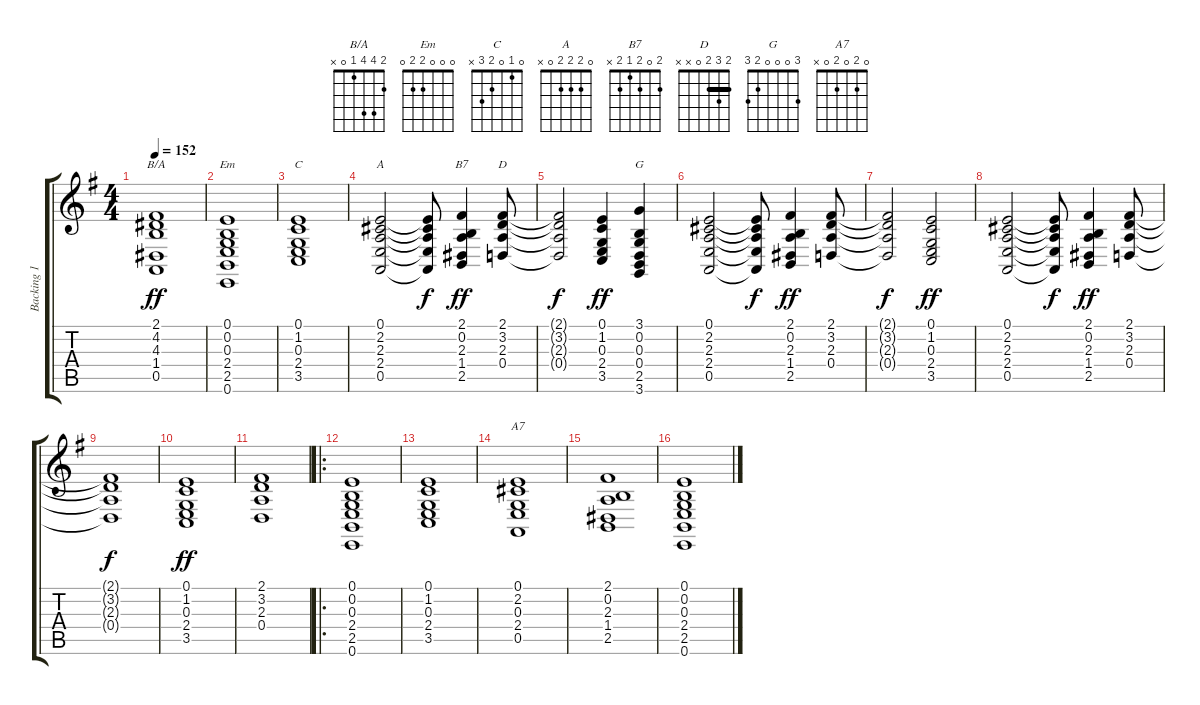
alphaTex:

\track ("Backing 1" "Backing 1") {instrument stringensemble2}
\staff {score tabs}
\tuning (E4 B3 G3 D3 A2 E2) {hide}
\chord ("B/A" 2 4 4 1 0 x)
\chord ("Em" 0 0 0 2 2 0)
\chord ("C" 0 1 0 2 3 x)
\chord ("A" 0 2 2 2 0 x)
\chord ("B7" 2 0 2 1 2 x)
\chord ("D" 2 3 2 0 x x) {barre 2}
\chord ("G" 3 0 0 0 2 3)
\chord ("A7" 0 2 0 2 0 x)
\ts (4 4)
\tempo 152
\clef g2
\ks g
(2.1 4.2 4.3 1.4 0.5).1{ch "B/A" dy ff} |
(0.1 0.2 0.3 2.4 2.5 0.6).1{ch "Em"} |
(0.1 1.2 0.3 2.4 3.5).1{ch "C"} |
(0.1 2.2 2.3 2.4 0.5).2{ch "A"} (0.1{t} 2.2{t} 2.3{t} 2.4{t} 0.5{t}).8{dy f} (2.1 0.2 2.3 1.4 2.5).4{ch "B7" dy ff} (2.1 3.2 2.3 0.4).8{ch "D"} |
(2.1{t} 3.2{t} 2.3{t} 0.4{t}).2{dy f} (0.1 1.2 0.3 2.4 3.5).4{dy ff} (3.1 0.2 0.3 0.4 2.5 3.6).4{ch "G"} |
(0.1 2.2 2.3 2.4 0.5).2 (0.1{t} 2.2{t} 2.3{t} 2.4{t} 0.5{t}).8{dy f} (2.1 0.2 2.3 1.4 2.5).4{dy ff} (2.1 3.2 2.3 0.4).8 |
(2.1{t} 3.2{t} 2.3{t} 0.4{t}).2{dy f} (0.1 1.2 0.3 2.4 3.5).2{dy ff} |
(0.1 2.2 2.3 2.4 0.5).2 (0.1{t} 2.2{t} 2.3{t} 2.4{t} 0.5{t}).8{dy f} (2.1 0.2 2.3 1.4 2.5).4{dy ff} (2.1 3.2 2.3 0.4).8 |
(2.1{t} 3.2{t} 2.3{t} 0.4{t}).1{dy f} |
(0.1 1.2 0.3 2.4 3.5).1{dy ff} |
(2.1 3.2 2.3 0.4).1 |
\ro
(0.1 0.2 0.3 2.4 2.5 0.6).1 |
(0.1 1.2 0.3 2.4 3.5).1 |
(0.1 2.2 0.3 2.4 0.5).1{ch "A7"} |
(2.1 0.2 2.3 1.4 2.5).1 |
(0.1 0.2 0.3 2.4 2.5 0.6).1
